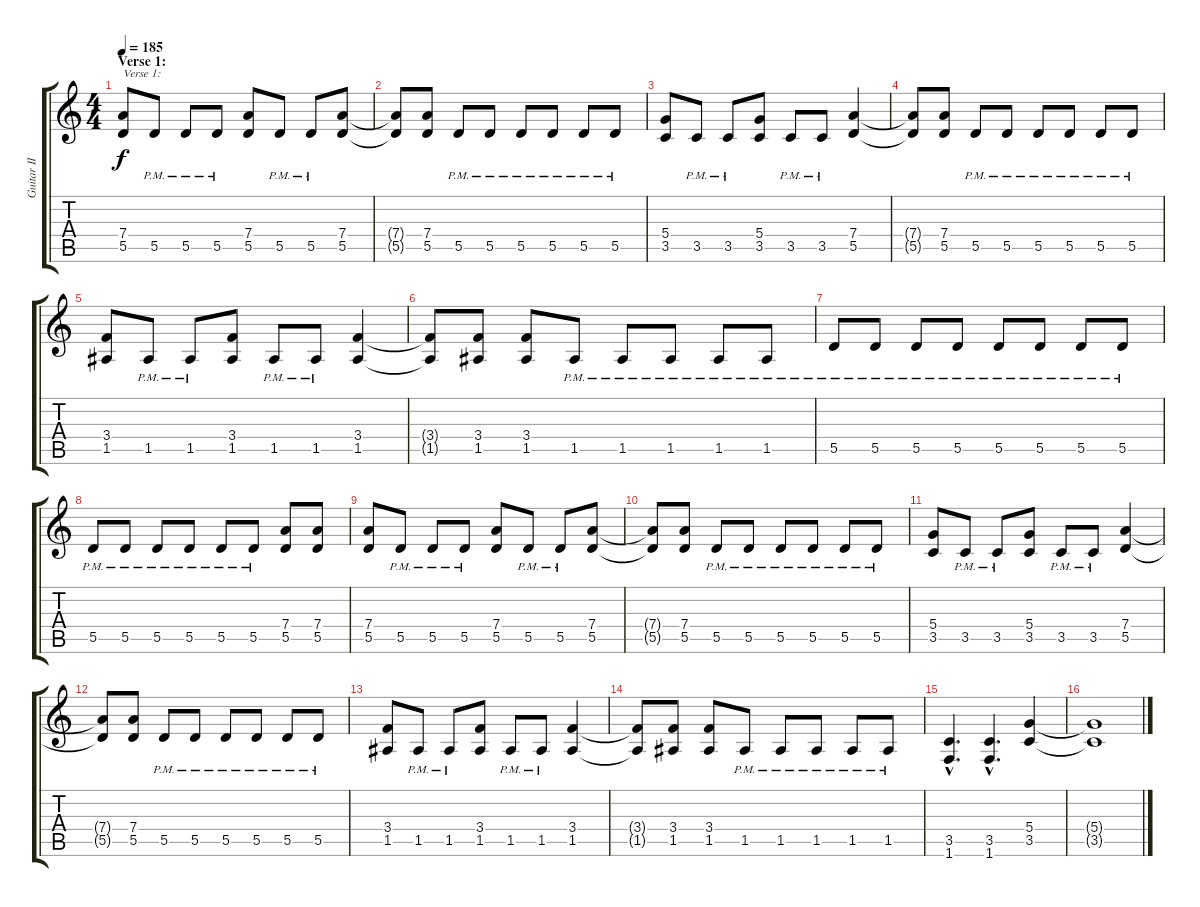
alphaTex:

\track ("Guitar II" "Guitar II") {instrument distortionguitar}
\staff {score tabs}
\tuning (E4 B3 G3 D3 A2 E2) {hide}
\ts (4 4)
\section ("" "Verse 1:")
\tempo 185
\clef g2
\ks c
(7.4 5.5).8{txt "Verse 1:" dy f} 5.5{pm}.8 5.5{pm}.8 5.5{pm}.8 (7.4 5.5).8 5.5{pm}.8 5.5{pm}.8 (7.4 5.5).8 |
(7.4{t} 5.5{t}).8 (7.4 5.5).8 5.5{pm}.8 5.5{pm}.8 5.5{pm}.8 5.5{pm}.8 5.5{pm}.8 5.5{pm}.8 |
(5.4 3.5).8 3.5{pm}.8 3.5{pm}.8 (5.4 3.5).8 3.5{pm}.8 3.5{pm}.8 (7.4 5.5).4 |
(7.4{t} 5.5{t}).8 (7.4 5.5).8 5.5{pm}.8 5.5{pm}.8 5.5{pm}.8 5.5{pm}.8 5.5{pm}.8 5.5{pm}.8 |
(3.4 1.5).8 1.5{pm}.8 1.5{pm}.8 (3.4 1.5).8 1.5{pm}.8 1.5{pm}.8 (3.4 1.5).4 |
(3.4{t} 1.5{t}).8 (3.4 1.5).8 (3.4 1.5).8 1.5{pm}.8 1.5{pm}.8 1.5{pm}.8 1.5{pm}.8 1.5{pm}.8 |
5.5{pm}.8 5.5{pm}.8 5.5{pm}.8 5.5{pm}.8 5.5{pm}.8 5.5{pm}.8 5.5{pm}.8 5.5{pm}.8 |
5.5{pm}.8 5.5{pm}.8 5.5{pm}.8 5.5{pm}.8 5.5{pm}.8 5.5{pm}.8 (7.4 5.5).8 (7.4 5.5).8 |
(7.4 5.5).8 5.5{pm}.8 5.5{pm}.8 5.5{pm}.8 (7.4 5.5).8 5.5{pm}.8 5.5{pm}.8 (7.4 5.5).8 |
(7.4{t} 5.5{t}).8 (7.4 5.5).8 5.5{pm}.8 5.5{pm}.8 5.5{pm}.8 5.5{pm}.8 5.5{pm}.8 5.5{pm}.8 |
(5.4 3.5).8 3.5{pm}.8 3.5{pm}.8 (5.4 3.5).8 3.5{pm}.8 3.5{pm}.8 (7.4 5.5).4 |
(7.4{t} 5.5{t}).8 (7.4 5.5).8 5.5{pm}.8 5.5{pm}.8 5.5{pm}.8 5.5{pm}.8 5.5{pm}.8 5.5{pm}.8 |
(3.4 1.5).8 1.5{pm}.8 1.5{pm}.8 (3.4 1.5).8 1.5{pm}.8 1.5{pm}.8 (3.4 1.5).4 |
(3.4{t} 1.5{t}).8 (3.4 1.5).8 (3.4 1.5).8 1.5{pm}.8 1.5{pm}.8 1.5{pm}.8 1.5{pm}.8 1.5{pm}.8 |
(3.5{hac} 1.6{hac}).4{d} (3.5{hac} 1.6{hac}).4{d} (5.4 3.5).4 |
(5.4{t} 3.5{t}).1
